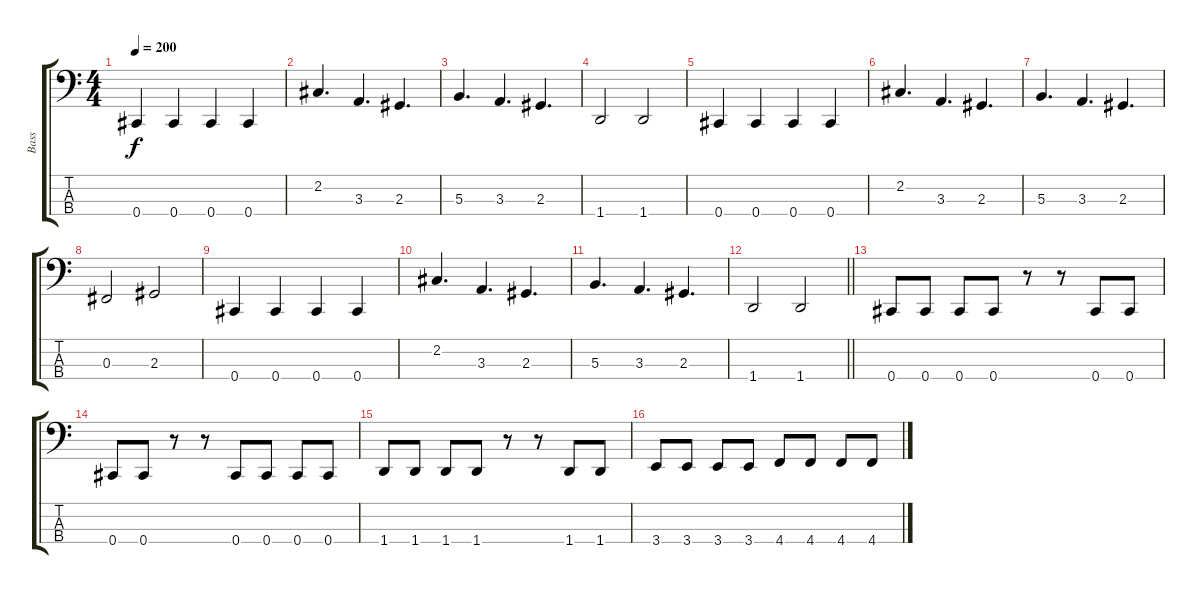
\track ("Bass" "Bass") {instrument electricbasspick}
\staff {score tabs}
\tuning (E2 B1 Gb1 Db1) {hide}
\ts (4 4)
\tempo 200
\clef f4
\ks c
0.4.4{dy f} 0.4.4 0.4.4 0.4.4 |
2.2.4{d} 3.3.4{d} 2.3.4{d} |
5.3.4{d} 3.3.4{d} 2.3.4{d} |
1.4.2 1.4.2 |
0.4.4 0.4.4 0.4.4 0.4.4 |
2.2.4{d} 3.3.4{d} 2.3.4{d} |
5.3.4{d} 3.3.4{d} 2.3.4{d} |
0.3.2 2.3.2 |
0.4.4 0.4.4 0.4.4 0.4.4 |
2.2.4{d} 3.3.4{d} 2.3.4{d} |
5.3.4{d} 3.3.4{d} 2.3.4{d} |
\barLineRight lightlight
1.4.2 1.4.2 |
0.4.8 0.4.8 0.4.8 0.4.8 r.8 r.8 0.4.8 0.4.8 |
0.4.8 0.4.8 r.8 r.8 0.4.8 0.4.8 0.4.8 0.4.8 |
1.4.8 1.4.8 1.4.8 1.4.8 r.8 r.8 1.4.8 1.4.8 |
3.4.8 3.4.8 3.4.8 3.4.8 4.4.8 4.4.8 4.4.8 4.4.8
